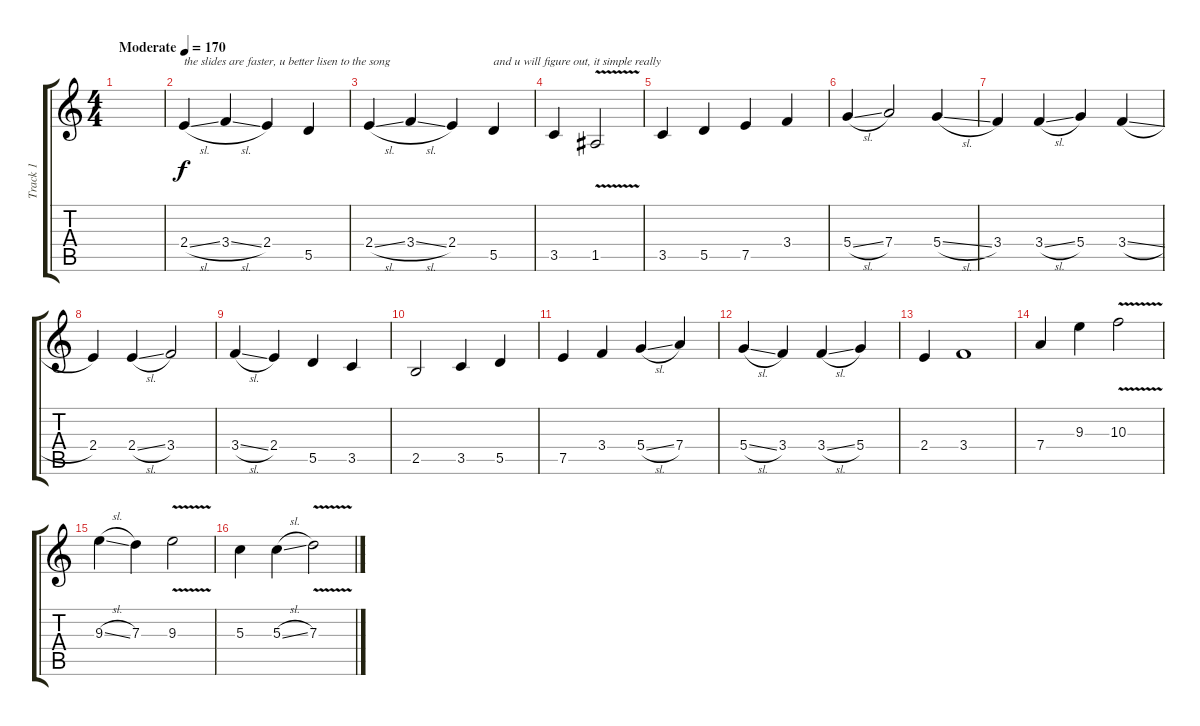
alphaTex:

\track ("Track 1" "Track 1") {instrument acousticguitarsteel}
\staff {score tabs}
\tuning (E4 B3 G3 D3 A2 E2) {hide}
\ts (4 4)
\tempo (170 "Moderate")
\clef g2
\ks c
|
2.4{sl}.4{txt "the slides are faster, u better lisen to the song "} 3.4{sl}.4 2.4.4 5.5.4 |
2.4{sl}.4 3.4{sl}.4 2.4.4 5.5.4{txt "and u will figure out, it simple really"} |
3.5.4 1.5{v}.2 |
3.5.4 5.5.4 7.5.4 3.4.4 |
5.4{sl}.4 7.4.2 5.4{sl}.4 |
3.4.4 3.4{sl}.4 5.4.4 3.4{sl}.4 |
2.4.4 2.4{sl}.4 3.4.2 |
3.4{sl}.4 2.4.4 5.5.4 3.5.4 |
2.5.2 3.5.4 5.5.4 |
7.5.4 3.4.4 5.4{sl}.4 7.4.4 |
5.4{sl}.4 3.4.4 3.4{sl}.4 5.4.4 |
2.4.4 3.4.1 |
7.4.4 9.3.4 10.3{v}.2 |
9.3{sl}.4 7.3.4 9.3{v}.2 |
5.3.4 5.3{sl}.4 7.3{v}.2
